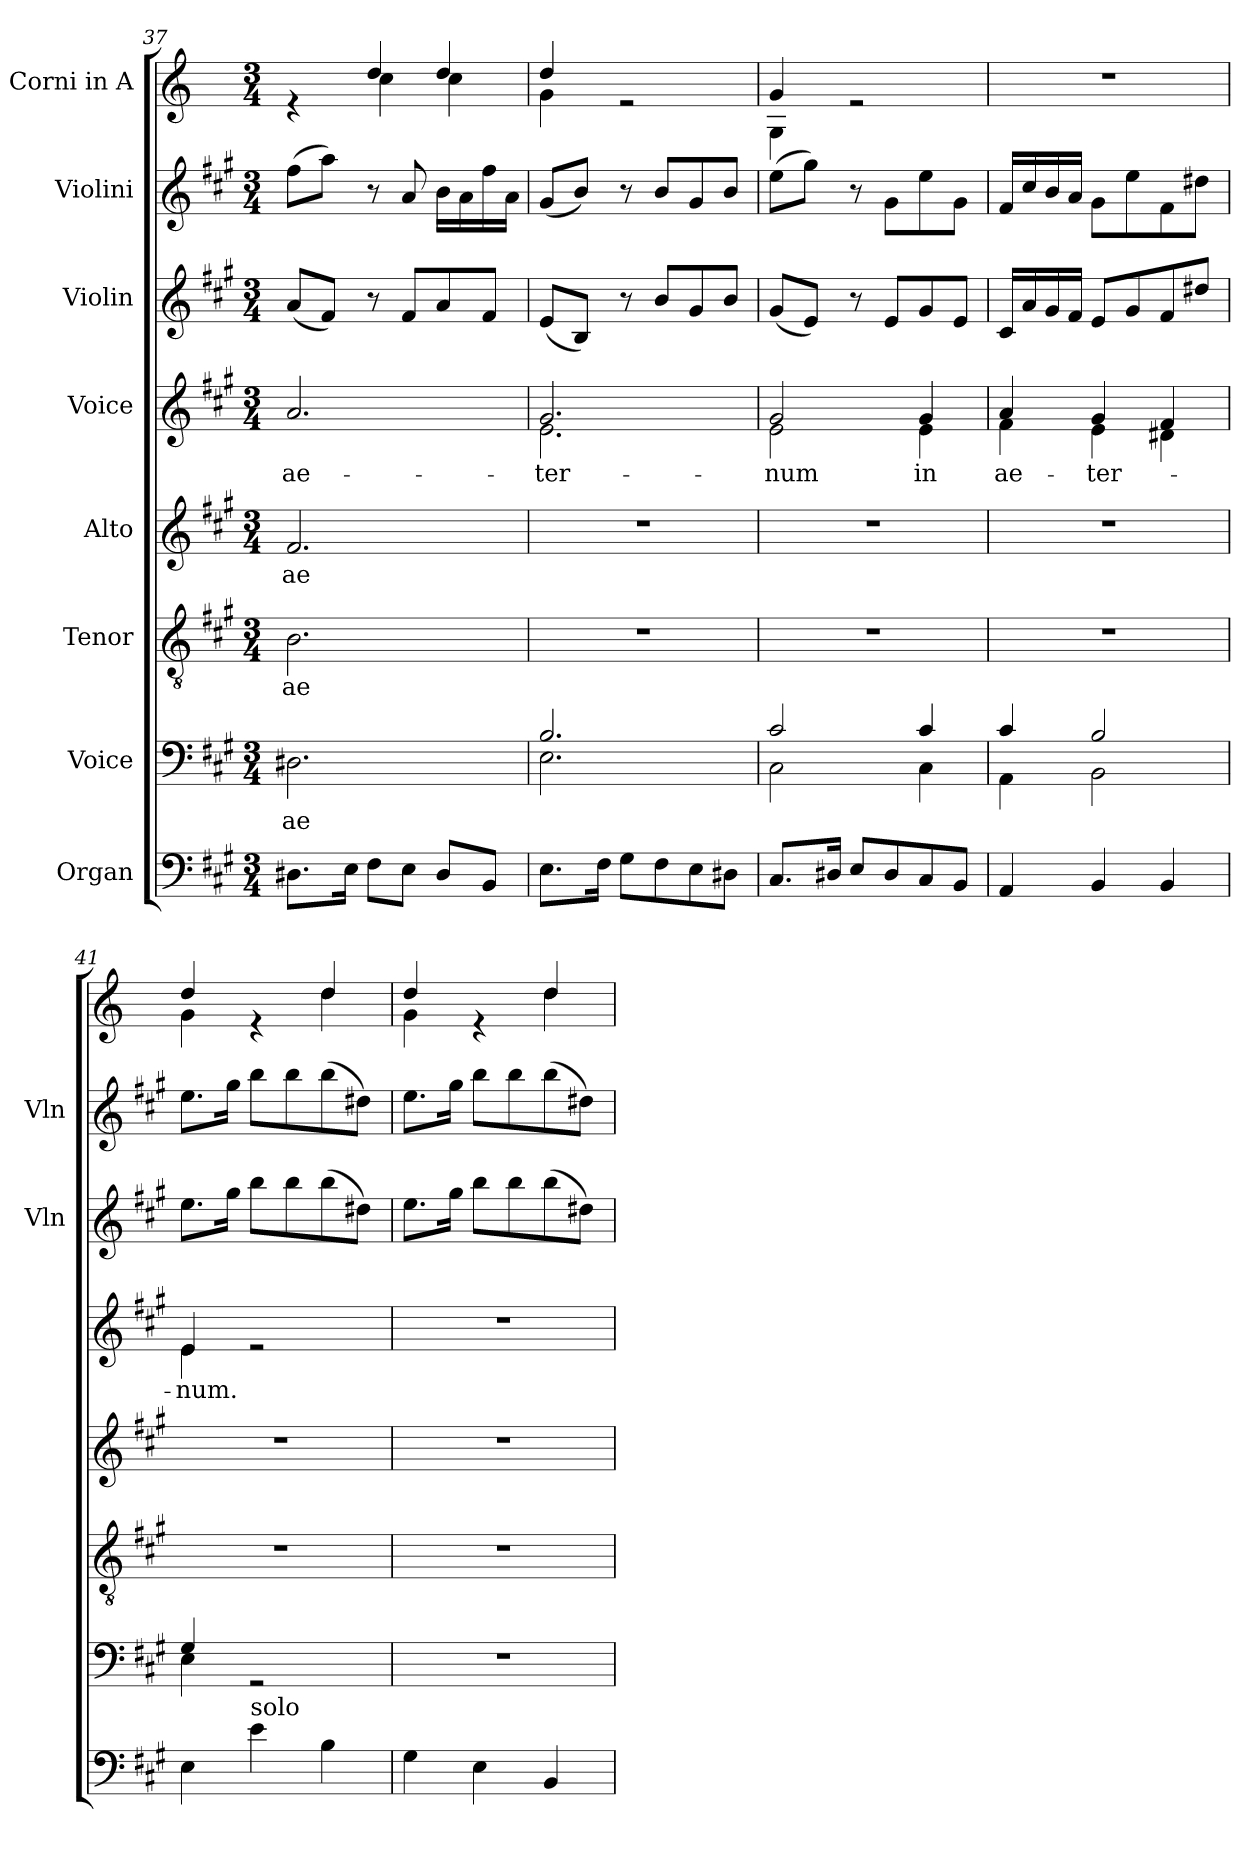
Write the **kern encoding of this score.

**kern	**kern	**text	**kern	**text	**kern	**text	**kern	**text	**kern	**kern	**kern
*part8	*part7	*part7	*part6	*part6	*part5	*part5	*part4	*part4	*part3	*part2	*part1
*staff8	*staff7	*staff7	*staff6	*staff6	*staff5	*staff5	*staff4	*staff4	*staff3	*staff2	*staff1
*I"Organ	*I"Voice	*	*I"Tenor	*	*I"Alto	*	*I"Voice	*	*I"Violin	*I"Violini	*I"Corni in A
*	*	*	*	*	*	*	*	*	*I'Vln	*I'Vln	*
*clefF4	*clefF4	*	*clefGv2	*	*clefG2	*	*clefG2	*	*clefG2	*clefG2	*clefG2
*	*	*	*	*	*	*	*	*	*	*	*ITrd2c3
*k[f#c#g#]	*k[f#c#g#]	*	*k[f#c#g#]	*	*k[f#c#g#]	*	*k[f#c#g#]	*	*k[f#c#g#]	*k[f#c#g#]	*k[f#c#g#]
*M3/4	*M3/4	*	*M3/4	*	*M3/4	*	*M3/4	*	*M3/4	*M3/4	*M3/4
=37	=37	=37	=37	=37	=37	=37	=37	=37	=37	=37	=37
!	!	!LO:LY:b	!	!LO:LY:b	!	!LO:LY:b	!	!LO:LY:b	!	!	!
*	*	*	*	*	*	*	*	*	*	*	*^
8.D#X\L	2.D#X\	ae	2.B\	ae	2.f#/	ae	2.a/	ae-	(8a/L	(8ff#\L	4re	4ryy
.	.	.	.	.	.	.	.	.	8f#/J)	8aa\J)	.	.
16E\Jk	.	.	.	.	.	.	.	.	.	.	.	.
8F#\L	.	.	.	.	.	.	.	.	8r	8r	4b/	4a\
8E\J	.	.	.	.	.	.	.	.	8f#/L	8a/	.	.
8D#/L	.	.	.	.	.	.	.	.	8a/	16b\LL	4b/	4a\
.	.	.	.	.	.	.	.	.	.	16a\	.	.
8BB/J	.	.	.	.	.	.	.	.	8f#/J	16ff#\	.	.
.	.	.	.	.	.	.	.	.	.	16a\JJ	.	.
!!LO:LB:g=z	!!
=38	=38	=38	=38	=38	=38	=38	=38	=38	=38	=38	=38	=38
*	*^	*	*	*	*	*	*	*	*	*	*	*
!	!	!	!	!	!	!	!	!	!LO:LY:b	!	!	!	!
*	*	*	*	*	*	*	*	*^	*	*	*	*	*
8.E\L	2.B/	2.E\	.	2.r	.	2.r	.	2.g#/	2.e\	-ter-	(8e/L	(8g#/L	4b/	4e\
.	.	.	.	.	.	.	.	.	.	.	8B/J)	8b/J)	.	.
16F#\Jk	.	.	.	.	.	.	.	.	.	.	.	.	.	.
8G#\L	.	.	.	.	.	.	.	.	.	.	8r	8r	2re	2ryy
8F#\	.	.	.	.	.	.	.	.	.	.	8b/L	8b/L	.	.
8E\	.	.	.	.	.	.	.	.	.	.	8g#/	8g#/	.	.
8D#X\J	.	.	.	.	.	.	.	.	.	.	8b/J	8b/J	.	.
=39	=39	=39	=39	=39	=39	=39	=39	=39	=39	=39	=39	=39	=39	=39
!	!	!	!	!	!	!	!	!	!	!LO:LY:b	!	!	!	!
8.C#/L	2c#/	2C#\	.	2.r	.	2.r	.	2g#/	2e\	-num	(8g#/L	(8ee\L	4e/	4E\
.	.	.	.	.	.	.	.	.	.	.	8e/J)	8gg#\J)	.	.
16D#X/Jk	.	.	.	.	.	.	.	.	.	.	.	.	.	.
8E/L	.	.	.	.	.	.	.	.	.	.	8r	8r	2re	2ryy
8D#/	.	.	.	.	.	.	.	.	.	.	8e/L	8g#\L	.	.
!	!	!	!	!	!	!	!	!	!	!LO:LY:b	!	!	!	!
8C#/	4c#/	4C#\	.	.	.	.	.	4g#/	4e\	in	8g#/	8ee\	.	.
8BB/J	.	.	.	.	.	.	.	.	.	.	8e/J	8g#\J	.	.
*	*	*	*	*	*	*	*	*	*	*	*	*	*v	*v
=40	=40	=40	=40	=40	=40	=40	=40	=40	=40	=40	=40	=40	=40
!	!	!	!	!	!	!	!	!	!	!LO:LY:b	!	!	!
4AA/	4c#/	4AA\	.	2.r	.	2.r	.	4a/	4f#\	ae-	16c#/LL	16f#/LL	2.r
.	.	.	.	.	.	.	.	.	.	.	16a/	16cc#/	.
.	.	.	.	.	.	.	.	.	.	.	16g#/	16b/	.
.	.	.	.	.	.	.	.	.	.	.	16f#/JJ	16a/JJ	.
!	!	!	!	!	!	!	!	!	!	!LO:LY:b	!	!	!
4BB/	2B/	2BB\	.	.	.	.	.	4g#/	4e\	-ter-	8e/L	8g#\L	.
.	.	.	.	.	.	.	.	.	.	.	8g#/	8ee\	.
4BB/	.	.	.	.	.	.	.	4f#/	4d#X\	.	8f#/	8f#\	.
.	.	.	.	.	.	.	.	.	.	.	8dd#X/J	8dd#X\J	.
=41	=41	=41	=41	=41	=41	=41	=41	=41	=41	=41	=41	=41	=41
!	!	!	!	!	!	!	!	!	!	!LO:LY:b	!	!	!
*	*	*	*	*	*	*	*	*	*	*	*	*	*^
4E\	4G#/	4E\	.	2.r	.	2.r	.	4e/	4e\	-num.	8.ee\L	8.ee\L	4b/	4e\
.	.	.	.	.	.	.	.	.	.	.	16gg#\Jk	16gg#\Jk	.	.
!LO:TX:a:t=solo	!	!	!	!	!	!	!	!	!	!	!	!	!	!
4e\	2rGG	2ryy	.	.	.	.	.	2re	2ryy	.	8bb\L	8bb\L	4re	4ryy
.	.	.	.	.	.	.	.	.	.	.	8bb\	8bb\	.	.
4B\	.	.	.	.	.	.	.	.	.	.	(8bb\	(8bb\	4b/	4b\
.	.	.	.	.	.	.	.	.	.	.	8dd#X\J)	8dd#X\J)	.	.
*	*v	*v	*	*	*	*	*	*v	*v	*	*	*	*	*
=42	=42	=42	=42	=42	=42	=42	=42	=42	=42	=42	=42	=42
4G#\	2.r	.	2.r	.	2.r	.	2.r	.	8.ee\L	8.ee\L	4b/	4e\
.	.	.	.	.	.	.	.	.	16gg#\Jk	16gg#\Jk	.	.
4E\	.	.	.	.	.	.	.	.	8bb\L	8bb\L	4re	4ryy
.	.	.	.	.	.	.	.	.	8bb\	8bb\	.	.
4BB/	.	.	.	.	.	.	.	.	(8bb\	(8bb\	4b/	4b\
.	.	.	.	.	.	.	.	.	8dd#X\J)	8dd#X\J)	.	.
*	*	*	*	*	*	*	*	*	*	*	*v	*v
=	=	=	=	=	=	=	=	=	=	=	=
*-	*-	*-	*-	*-	*-	*-	*-	*-	*-	*-	*-
